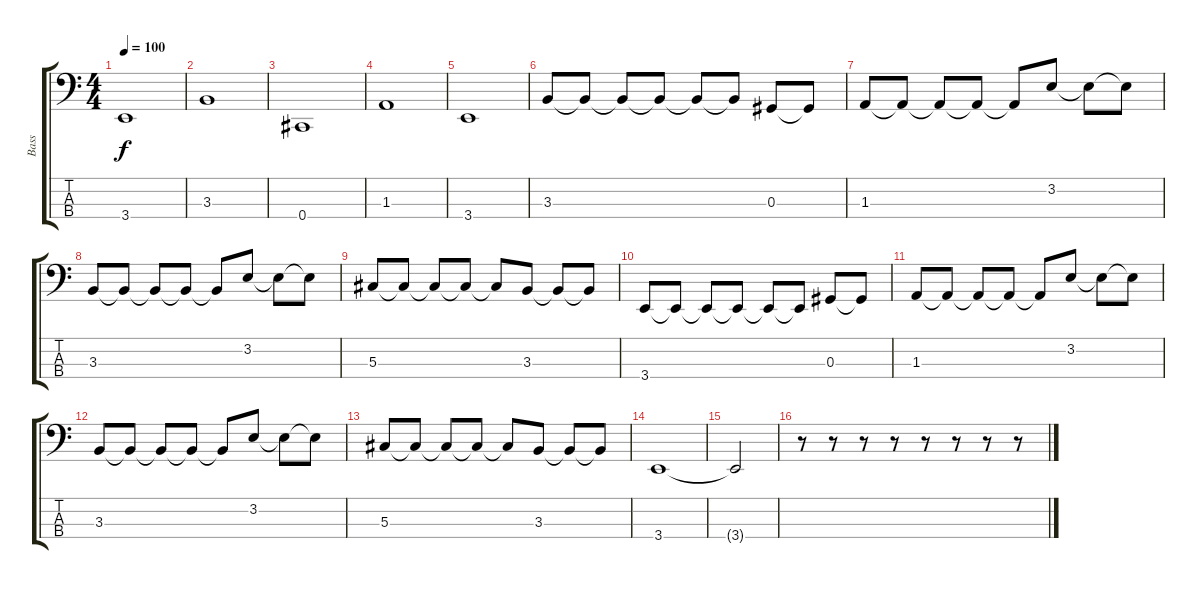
\track ("Bass" "Bass") {instrument electricbassfinger}
\staff {score tabs}
\tuning (Gb2 Db2 Ab1 Db1) {hide}
\ts (4 4)
\tempo 100
\clef f4
\ks c
3.4.1{dy f} |
3.3.1 |
0.4.1 |
1.3.1 |
3.4.1 |
3.3.8 3.3{t}.8 3.3{t}.8 3.3{t}.8 3.3{t}.8 3.3{t}.8 0.3.8 0.3{t}.8 |
1.3.8 1.3{t}.8 1.3{t}.8 1.3{t}.8 1.3{t}.8 3.2.8 3.2{t}.8 3.2{t}.8 |
3.3.8 3.3{t}.8 3.3{t}.8 3.3{t}.8 3.3{t}.8 3.2.8 3.2{t}.8 3.2{t}.8 |
5.3.8 5.3{t}.8 5.3{t}.8 5.3{t}.8 5.3{t}.8 3.3.8 3.3{t}.8 3.3{t}.8 |
3.4.8 3.4{t}.8 3.4{t}.8 3.4{t}.8 3.4{t}.8 3.4{t}.8 0.3.8 0.3{t}.8 |
1.3.8 1.3{t}.8 1.3{t}.8 1.3{t}.8 1.3{t}.8 3.2.8 3.2{t}.8 3.2{t}.8 |
3.3.8 3.3{t}.8 3.3{t}.8 3.3{t}.8 3.3{t}.8 3.2.8 3.2{t}.8 3.2{t}.8 |
5.3.8 5.3{t}.8 5.3{t}.8 5.3{t}.8 5.3{t}.8 3.3.8 3.3{t}.8 3.3{t}.8 |
3.4.1 |
3.4{t}.2 |
r.8 r.8 r.8 r.8 r.8 r.8 r.8 r.8
